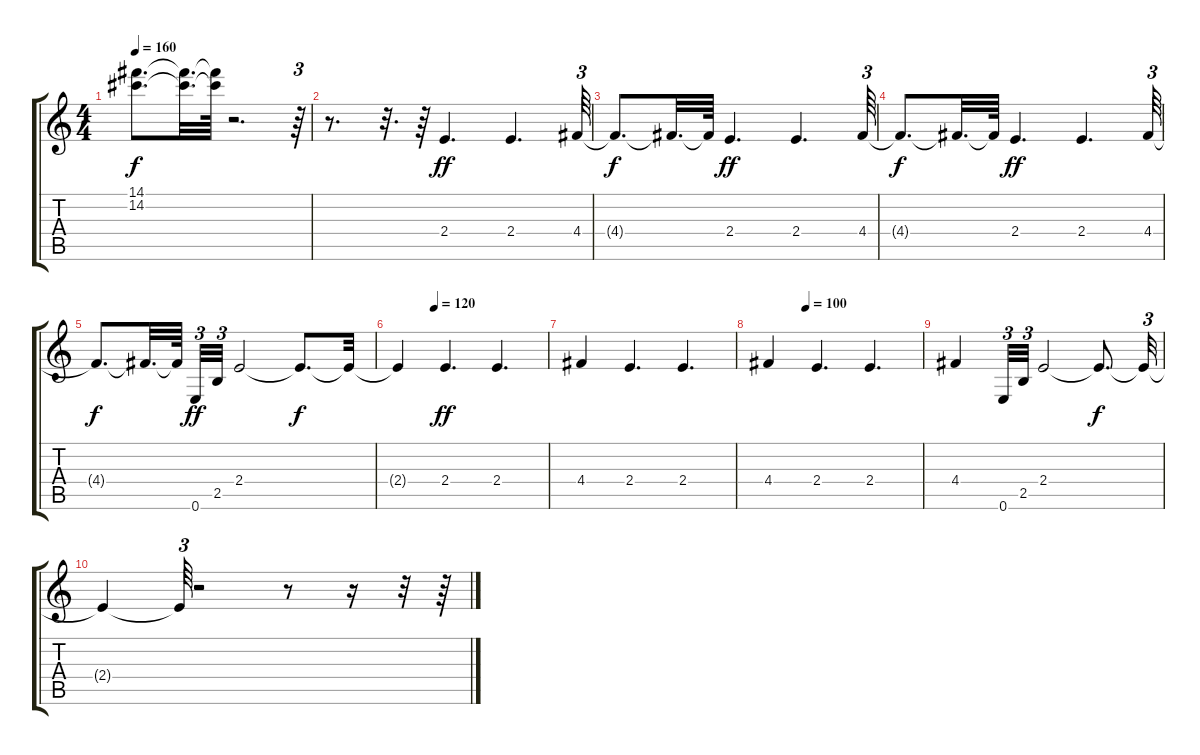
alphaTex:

\track "" {instrument electricguitarclean}
\staff {score tabs}
\tuning (E4 B3 G3 D3 A2 E2) {hide}
\ts (4 4)
\tempo 160
\clef g2
\ks c
(14.1{t} 14.2{t}).8{d dy f} (14.1{t} 14.2{t}).32{d} (14.1{t} 14.2{t}).64 r.2{d} r.64{tu (3 2)} |
r.8{d} r.32{d} r.64 2.4.4{d dy ff} 2.4.4{d} 4.4.64{tu (3 2)} |
4.4{t}.8{d dy f} 4.4{t}.32{d} 4.4{t}.64 2.4.4{d dy ff} 2.4.4{d} 4.4.64{tu (3 2)} |
4.4{t}.8{d dy f} 4.4{t}.32{d} 4.4{t}.64 2.4.4{d dy ff} 2.4.4{d} 4.4.64{tu (3 2)} |
4.4{t}.8{d dy f} 4.4{t}.32{d} 4.4{t}.64 0.6.32{tu (3 2) dy ff} 2.5.32{tu (3 2)} 2.4.2 2.4{t}.8{d dy f} 2.4{t}.32 |
\tempo (120 0.25)
2.4{t}.4 2.4.4{d dy ff} 2.4.4{d} |
4.4.4 2.4.4{d} 2.4.4{d} |
\tempo (100 0.25)
4.4.4 2.4.4{d} 2.4.4{d} |
4.4.4 0.6.32{tu (3 2)} 2.5.32{tu (3 2)} 2.4.2 2.4{t}.8{d dy f} 2.4{t}.32{tu (3 2)} |
2.4{t}.4 2.4{t}.64{tu (3 2)} r.2 r.8 r.16 r.32 r.64
